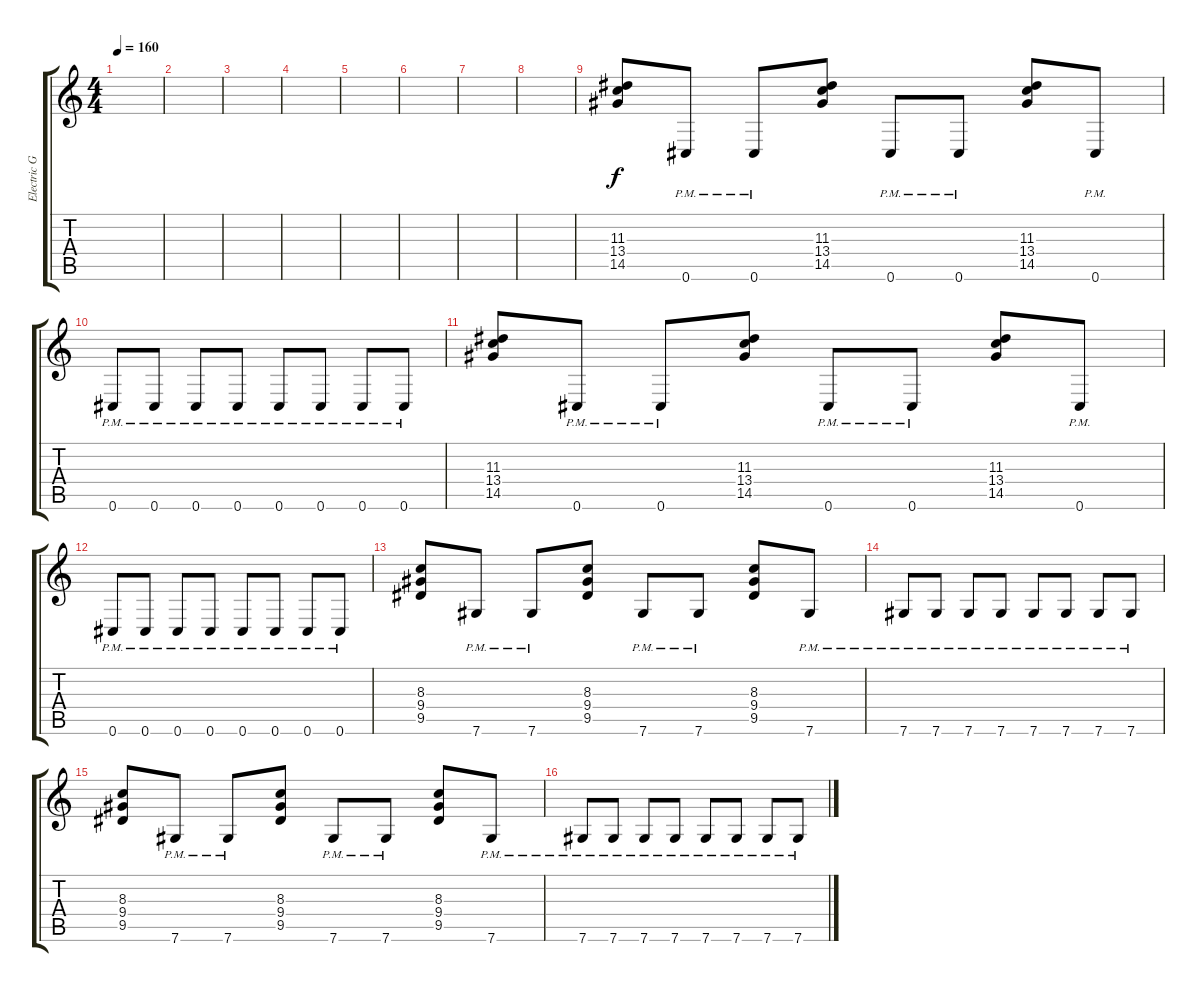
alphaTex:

\track ("Electric Guitar 2" "Electric G") {instrument distortionguitar}
\staff {score tabs}
\tuning (Db4 Ab3 E3 B2 Gb2 Db2) {hide}
\ts (4 4)
\tempo 160
\clef g2
\ks c
|
|
|
|
|
|
|
|
(11.3 13.4 14.5).8 0.6{pm}.8 0.6{pm}.8 (11.3 13.4 14.5).8 0.6{pm}.8 0.6{pm}.8 (11.3 13.4 14.5).8 0.6{pm}.8 |
0.6{pm}.8 0.6{pm}.8 0.6{pm}.8 0.6{pm}.8 0.6{pm}.8 0.6{pm}.8 0.6{pm}.8 0.6{pm}.8 |
(11.3 13.4 14.5).8 0.6{pm}.8 0.6{pm}.8 (11.3 13.4 14.5).8 0.6{pm}.8 0.6{pm}.8 (11.3 13.4 14.5).8 0.6{pm}.8 |
0.6{pm}.8 0.6{pm}.8 0.6{pm}.8 0.6{pm}.8 0.6{pm}.8 0.6{pm}.8 0.6{pm}.8 0.6{pm}.8 |
(8.3 9.4 9.5).8 7.6{pm}.8 7.6{pm}.8 (8.3 9.4 9.5).8 7.6{pm}.8 7.6{pm}.8 (8.3 9.4 9.5).8 7.6{pm}.8 |
7.6{pm}.8 7.6{pm}.8 7.6{pm}.8 7.6{pm}.8 7.6{pm}.8 7.6{pm}.8 7.6{pm}.8 7.6{pm}.8 |
(8.3 9.4 9.5).8 7.6{pm}.8 7.6{pm}.8 (8.3 9.4 9.5).8 7.6{pm}.8 7.6{pm}.8 (8.3 9.4 9.5).8 7.6{pm}.8 |
7.6{pm}.8 7.6{pm}.8 7.6{pm}.8 7.6{pm}.8 7.6{pm}.8 7.6{pm}.8 7.6{pm}.8 7.6{pm}.8
